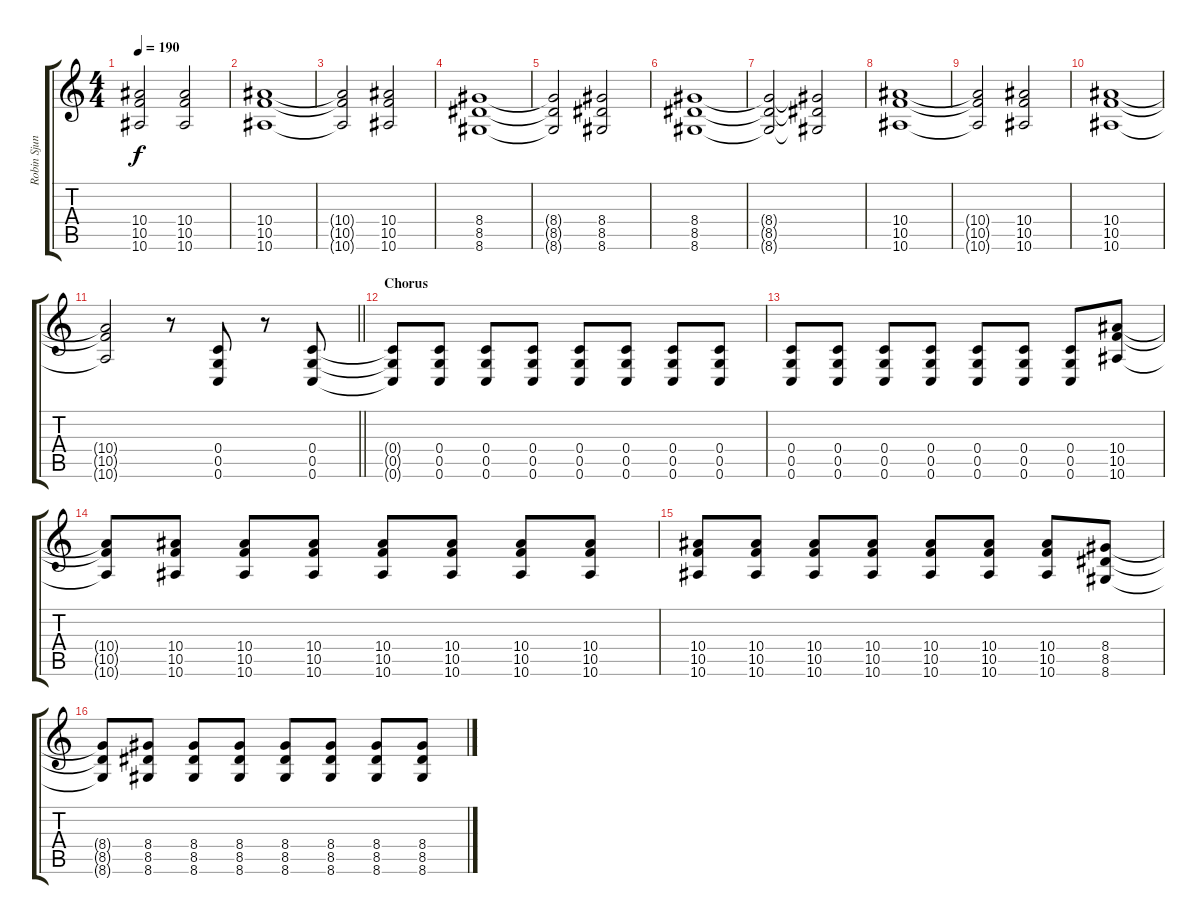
\track ("Robin Sjunnesson" "Robin Sjun") {instrument distortionguitar}
\staff {score tabs}
\tuning (D4 A3 F3 C3 G2 C2) {hide}
\ts (4 4)
\tempo 190
\clef g2
\ks c
(10.4{t} 10.5{t} 10.6{t}).2{dy f} (10.4 10.5 10.6).2 |
(10.4 10.5 10.6).1 |
(10.4{t} 10.5{t} 10.6{t}).2 (10.4 10.5 10.6).2 |
(8.4 8.5 8.6).1 |
(8.4{t} 8.5{t} 8.6{t}).2 (8.4 8.5 8.6).2 |
(8.4 8.5 8.6).1 |
(8.4{t} 8.5{t} 8.6{t}).2 (8.4{t} 8.5{t} 8.6{t}).2 |
(10.4 10.5 10.6).1 |
(10.4{t} 10.5{t} 10.6{t}).2 (10.4 10.5 10.6).2 |
(10.4 10.5 10.6).1 |
\barLineRight lightlight
(10.4{t} 10.5{t} 10.6{t}).2 r.8 (0.4 0.5 0.6).8 r.8 (0.4 0.5 0.6).8 |
\section ("" "Chorus")
(0.4{t} 0.5{t} 0.6{t}).8 (0.4 0.5 0.6).8 (0.4 0.5 0.6).8 (0.4 0.5 0.6).8 (0.4 0.5 0.6).8 (0.4 0.5 0.6).8 (0.4 0.5 0.6).8 (0.4 0.5 0.6).8 |
(0.4 0.5 0.6).8 (0.4 0.5 0.6).8 (0.4 0.5 0.6).8 (0.4 0.5 0.6).8 (0.4 0.5 0.6).8 (0.4 0.5 0.6).8 (0.4 0.5 0.6).8 (10.4 10.5 10.6).8 |
(10.4{t} 10.5{t} 10.6{t}).8 (10.4 10.5 10.6).8 (10.4 10.5 10.6).8 (10.4 10.5 10.6).8 (10.4 10.5 10.6).8 (10.4 10.5 10.6).8 (10.4 10.5 10.6).8 (10.4 10.5 10.6).8 |
(10.4 10.5 10.6).8 (10.4 10.5 10.6).8 (10.4 10.5 10.6).8 (10.4 10.5 10.6).8 (10.4 10.5 10.6).8 (10.4 10.5 10.6).8 (10.4 10.5 10.6).8 (8.4 8.5 8.6).8 |
(8.4{t} 8.5{t} 8.6{t}).8 (8.4 8.5 8.6).8 (8.4 8.5 8.6).8 (8.4 8.5 8.6).8 (8.4 8.5 8.6).8 (8.4 8.5 8.6).8 (8.4 8.5 8.6).8 (8.4 8.5 8.6).8
